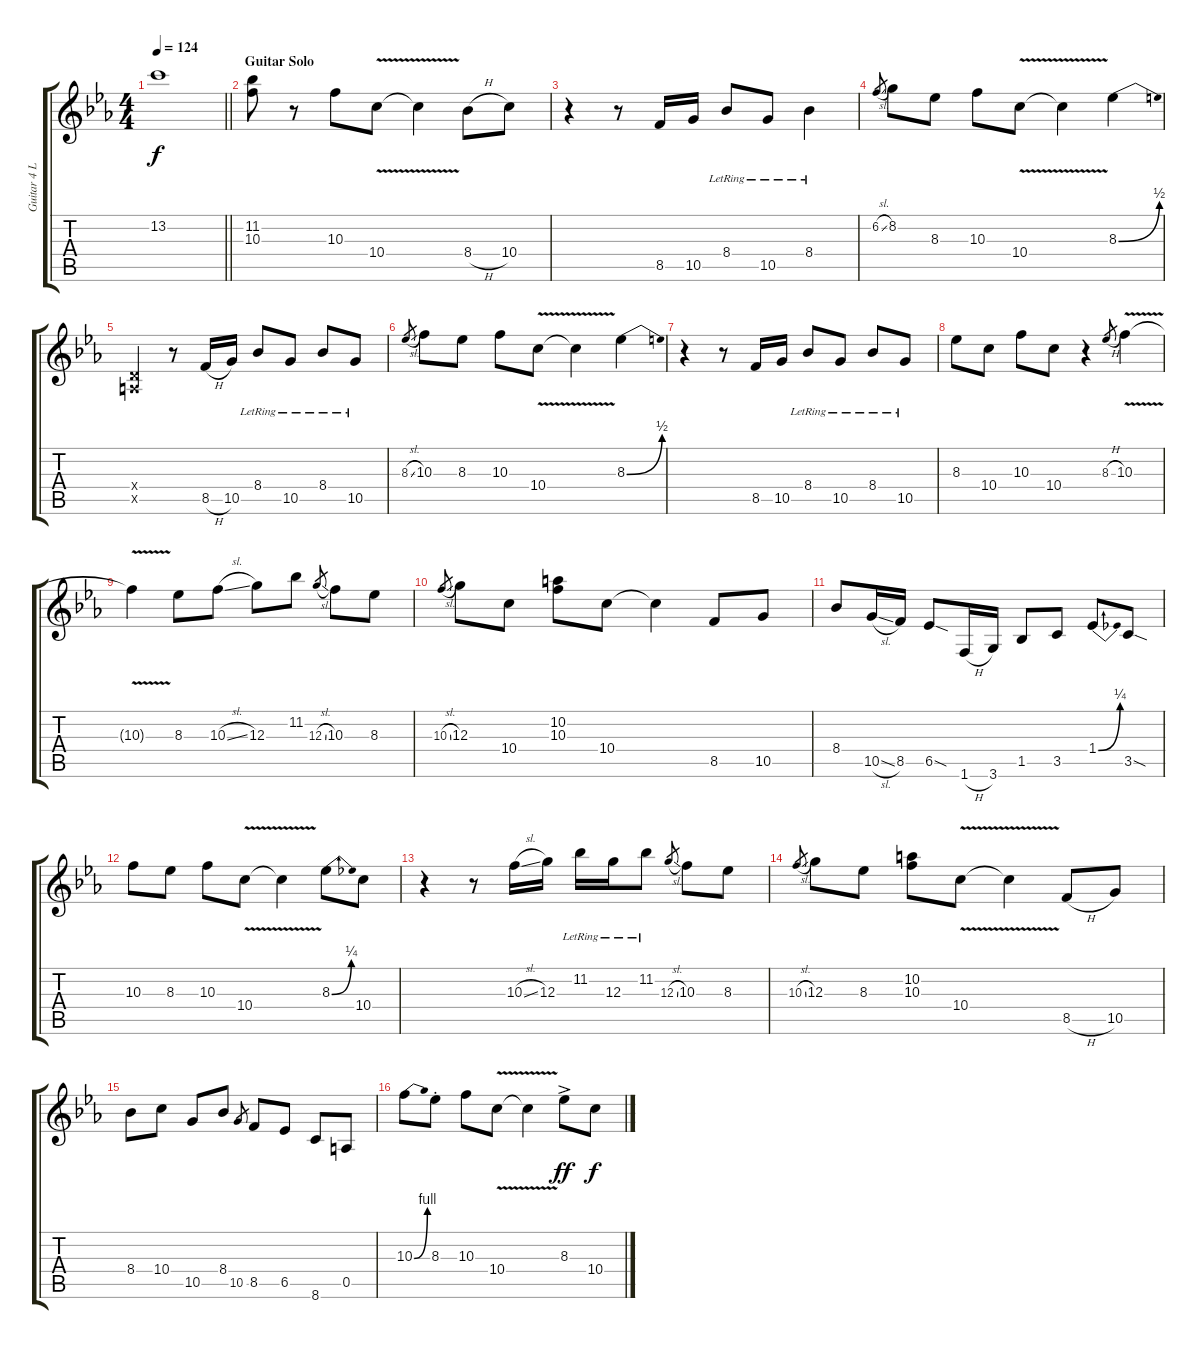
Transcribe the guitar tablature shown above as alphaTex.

\track ("Guitar 4 Lead" "Guitar 4 L") {instrument distortionguitar}
\staff {score tabs}
\tuning (E4 B3 G3 D3 A2 E2) {hide}
\ts (4 4)
\tempo 124
\clef g2
\barLineRight lightlight
\ks eb
13.2{t}.1{dy f} |
\section ("" "Guitar Solo")
(11.2 10.3).8 r.8 10.3.8 10.4{v}.8 10.4{t}.4 8.4{h}.8 10.4.8 |
r.4 r.8 8.5.16 10.5.16 8.4{lr}.8 10.5{lr}.8 8.4{lr}.4 |
6.2{sl}.8{gr} 8.2.8 8.3.8 10.3.8 10.4{v}.8 10.4{t}.4 8.3{be (bend 0 0 60 2)}.4 |
(0.4{x} 0.5{x}).4 r.8 8.5{h}.16 10.5.16 8.4{lr}.8 10.5{lr}.8 8.4{lr}.8 10.5{lr}.8 |
8.3{sl}.8{gr} 10.3.8 8.3.8 10.3.8 10.4{v}.8 10.4{t}.4 8.3{be (bend 0 0 60 2)}.4 |
r.4 r.8 8.5.16 10.5.16 8.4{lr}.8 10.5{lr}.8 8.4{lr}.8 10.5{lr}.8 |
8.3.8 10.4.8 10.3.8 10.4.8 r.4 8.3{h}.8{gr} 10.3{v}.4 |
10.3{t}.4 8.3.8 10.3{sl}.8 12.3.8 11.2.8 12.3{sl}.8{gr} 10.3.8 8.3.8 |
10.3{sl}.8{gr} 12.3.8 10.4.8 (10.2 10.3).8 10.4.8 10.4{t}.4 8.5.8 10.5.8 |
8.4.8 10.5{sl}.16 8.5.16 6.5{sod}.8 1.6{h}.16 3.6.16 1.5.8 3.5.8 1.4{be (bend 0 0 60 1)}.8 3.5{sod}.8 |
10.3.8 8.3.8 10.3.8 10.4{v}.8 10.4{t}.4 8.3{be (bend 0 0 60 1)}.8 10.4.8 |
r.4 r.8 10.3{sl}.16 12.3.16 11.2{lr}.16 12.3{lr}.16 11.2{lr}.8 12.3{sl}.8{gr} 10.3.8 8.3.8 |
10.3{sl}.8{gr} 12.3.8 8.3.8 (10.2 10.3).8 10.4{v}.8 10.4{t}.4 8.5{h}.8 10.5.8 |
8.4.8 10.4.8 10.5.8 8.4.8 10.5.8{gr} 8.5.8 6.5.8 8.6.8 0.5.8 |
10.3{be (bend 0 0 60 4)}.8 8.3{st}.8 10.3.8 10.4{v}.8 10.4{t}.4 8.3{ac}.8{dy ff} 10.4.8{dy f}
